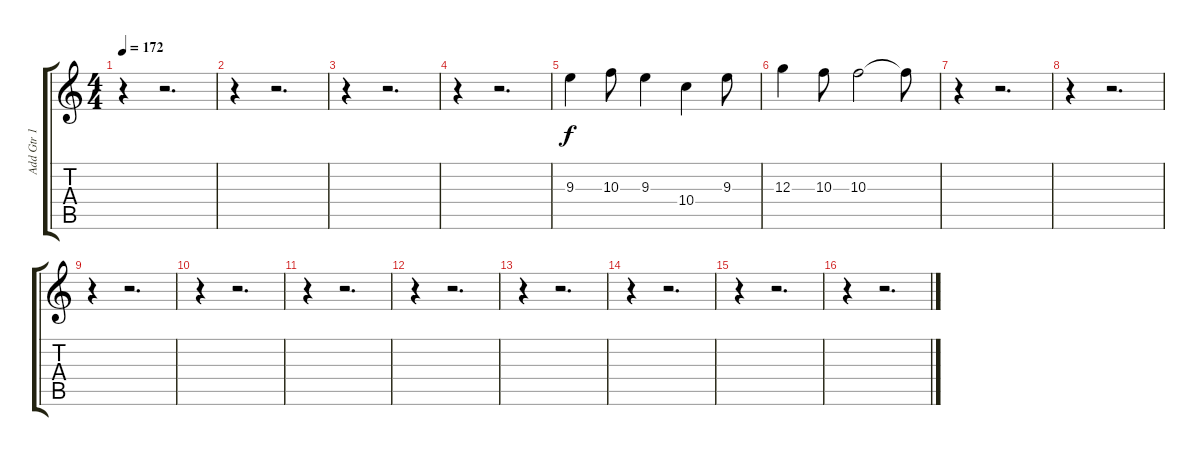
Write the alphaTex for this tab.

\track ("Add Gtr 1" "Add Gtr 1") {instrument distortionguitar}
\staff {score tabs}
\tuning (E4 B3 G3 D3 A2 E2) {hide}
\ts (4 4)
\tempo 172
\clef g2
\ks c
r.4{dy f} r.2{d} |
r.4 r.2{d} |
r.4 r.2{d} |
r.4 r.2{d} |
9.3.4 10.3.8 9.3.4 10.4.4 9.3.8 |
12.3.4 10.3.8 10.3.2 10.3{t}.8 |
r.4 r.2{d} |
r.4 r.2{d} |
r.4 r.2{d} |
r.4 r.2{d} |
r.4 r.2{d} |
r.4 r.2{d} |
r.4 r.2{d} |
r.4 r.2{d} |
r.4 r.2{d} |
r.4 r.2{d}
